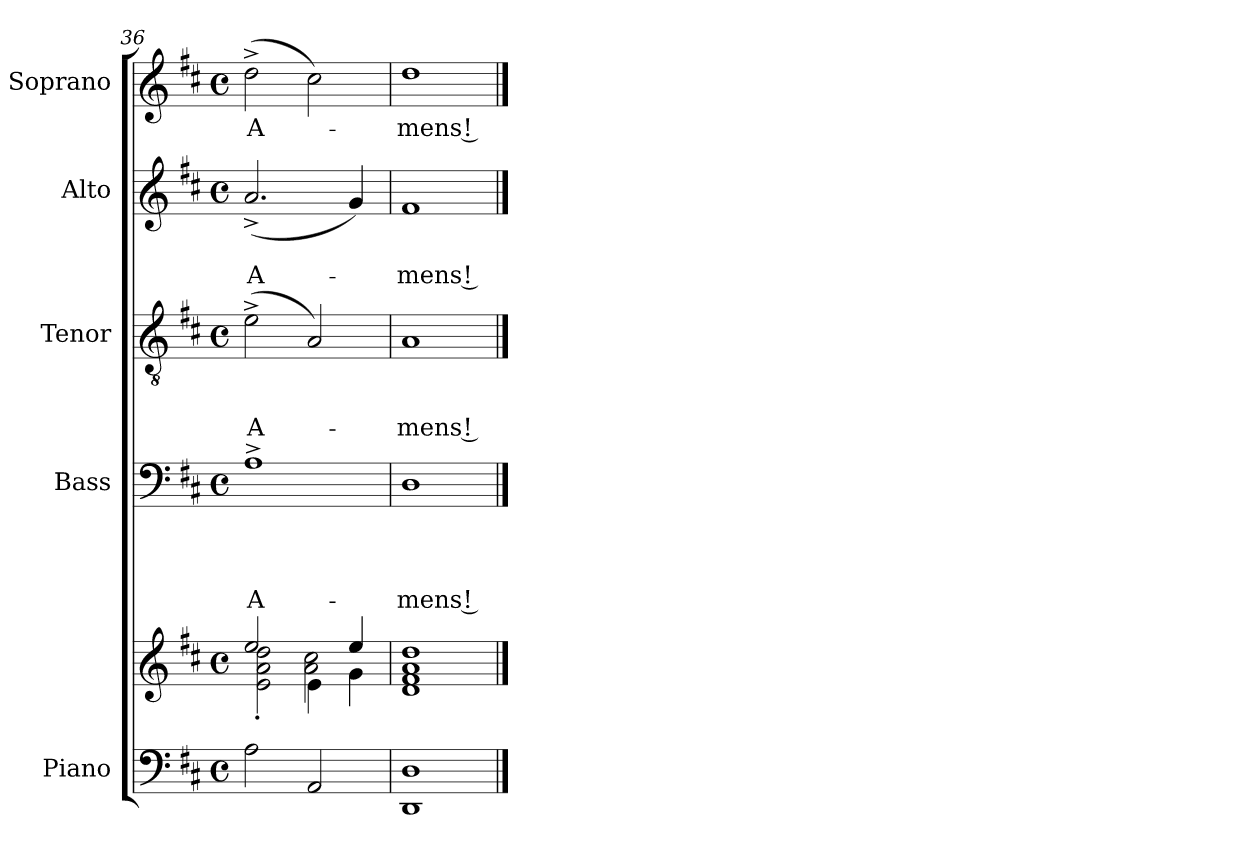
**kern	**kern	**kern	**text	**text	**text	**text	**kern	**text	**text	**text	**kern	**text	**text	**kern	**text
*part5	*part5	*part4	*part4	*part4	*part4	*part4	*part3	*part3	*part3	*part3	*part2	*part2	*part2	*part1	*part1
*staff6	*staff5	*staff4	*staff4	*staff4	*staff4	*staff4	*staff3	*staff3	*staff3	*staff3	*staff2	*staff2	*staff2	*staff1	*staff1
*I"Piano	*	*I"Bass	*	*	*	*	*I"Tenor	*	*	*	*I"Alto	*	*	*I"Soprano	*
*clefF4	*clefG2	*clefF4	*	*	*	*	*clefGv2	*	*	*	*clefG2	*	*	*clefG2	*
*k[f#c#]	*k[f#c#]	*k[f#c#]	*	*	*	*	*k[f#c#]	*	*	*	*k[f#c#]	*	*	*k[f#c#]	*
*D:	*D:	*D:	*	*	*	*	*D:	*	*	*	*D:	*	*	*D:	*
*M4/4	*M4/4	*M4/4	*	*	*	*	*M4/4	*	*	*	*M4/4	*	*	*M4/4	*
*met(c)	*met(c)	*met(c)	*	*	*	*	*met(c)	*	*	*	*met(c)	*	*	*met(c)	*
=36	=36	=36	=36	=36	=36	=36	=36	=36	=36	=36	=36	=36	=36	=36	=36
*	*^	*	*	*	*	*	*	*	*	*	*	*	*	*	*
*	*	*^	*	*	*	*	*	*	*	*	*	*	*	*	*	*
!	!	!	!	!	!	!	!	!LO:LY:b	!	!	!	!LO:LY:b	!	!	!LO:LY:b	!	!LO:LY:b
2A\	2ee/	2e\'< 2a\'< 2dd\'<	2.ryy	1A^>	.	.	.	A-	(>2e^>\	.	.	A-	(<2.a^</	.	A-	(>2dd^>\	A-
2AA/	4e\	2a\ 2cc#\	.	.	.	.	.	.	2A/)	.	.	.	.	.	.	2cc#\)	.
.	4g\	.	4ee/	.	.	.	.	.	.	.	.	.	4g/)	.	.	.	.
=37	=37	=37	=37	=37	=37	=37	=37	=37	=37	=37	=37	=37	=37	=37	=37	=37	=37
!	!	!	!	!	!	!	!	!LO:LY:b	!	!	!	!LO:LY:b	!	!	!LO:LY:b	!	!LO:LY:b
*	*v	*v	*v	*	*	*	*	*	*	*	*	*	*	*	*	*	*
1DD 1D	1d 1f# 1a 1dd	1D	.	.	.	-mens !	1A	.	.	-mens !	1f#	.	-mens !	1dd	-mens !
==	==	==	==	==	==	==	==	==	==	==	==	==	==	==	==
*-	*-	*-	*-	*-	*-	*-	*-	*-	*-	*-	*-	*-	*-	*-	*-
